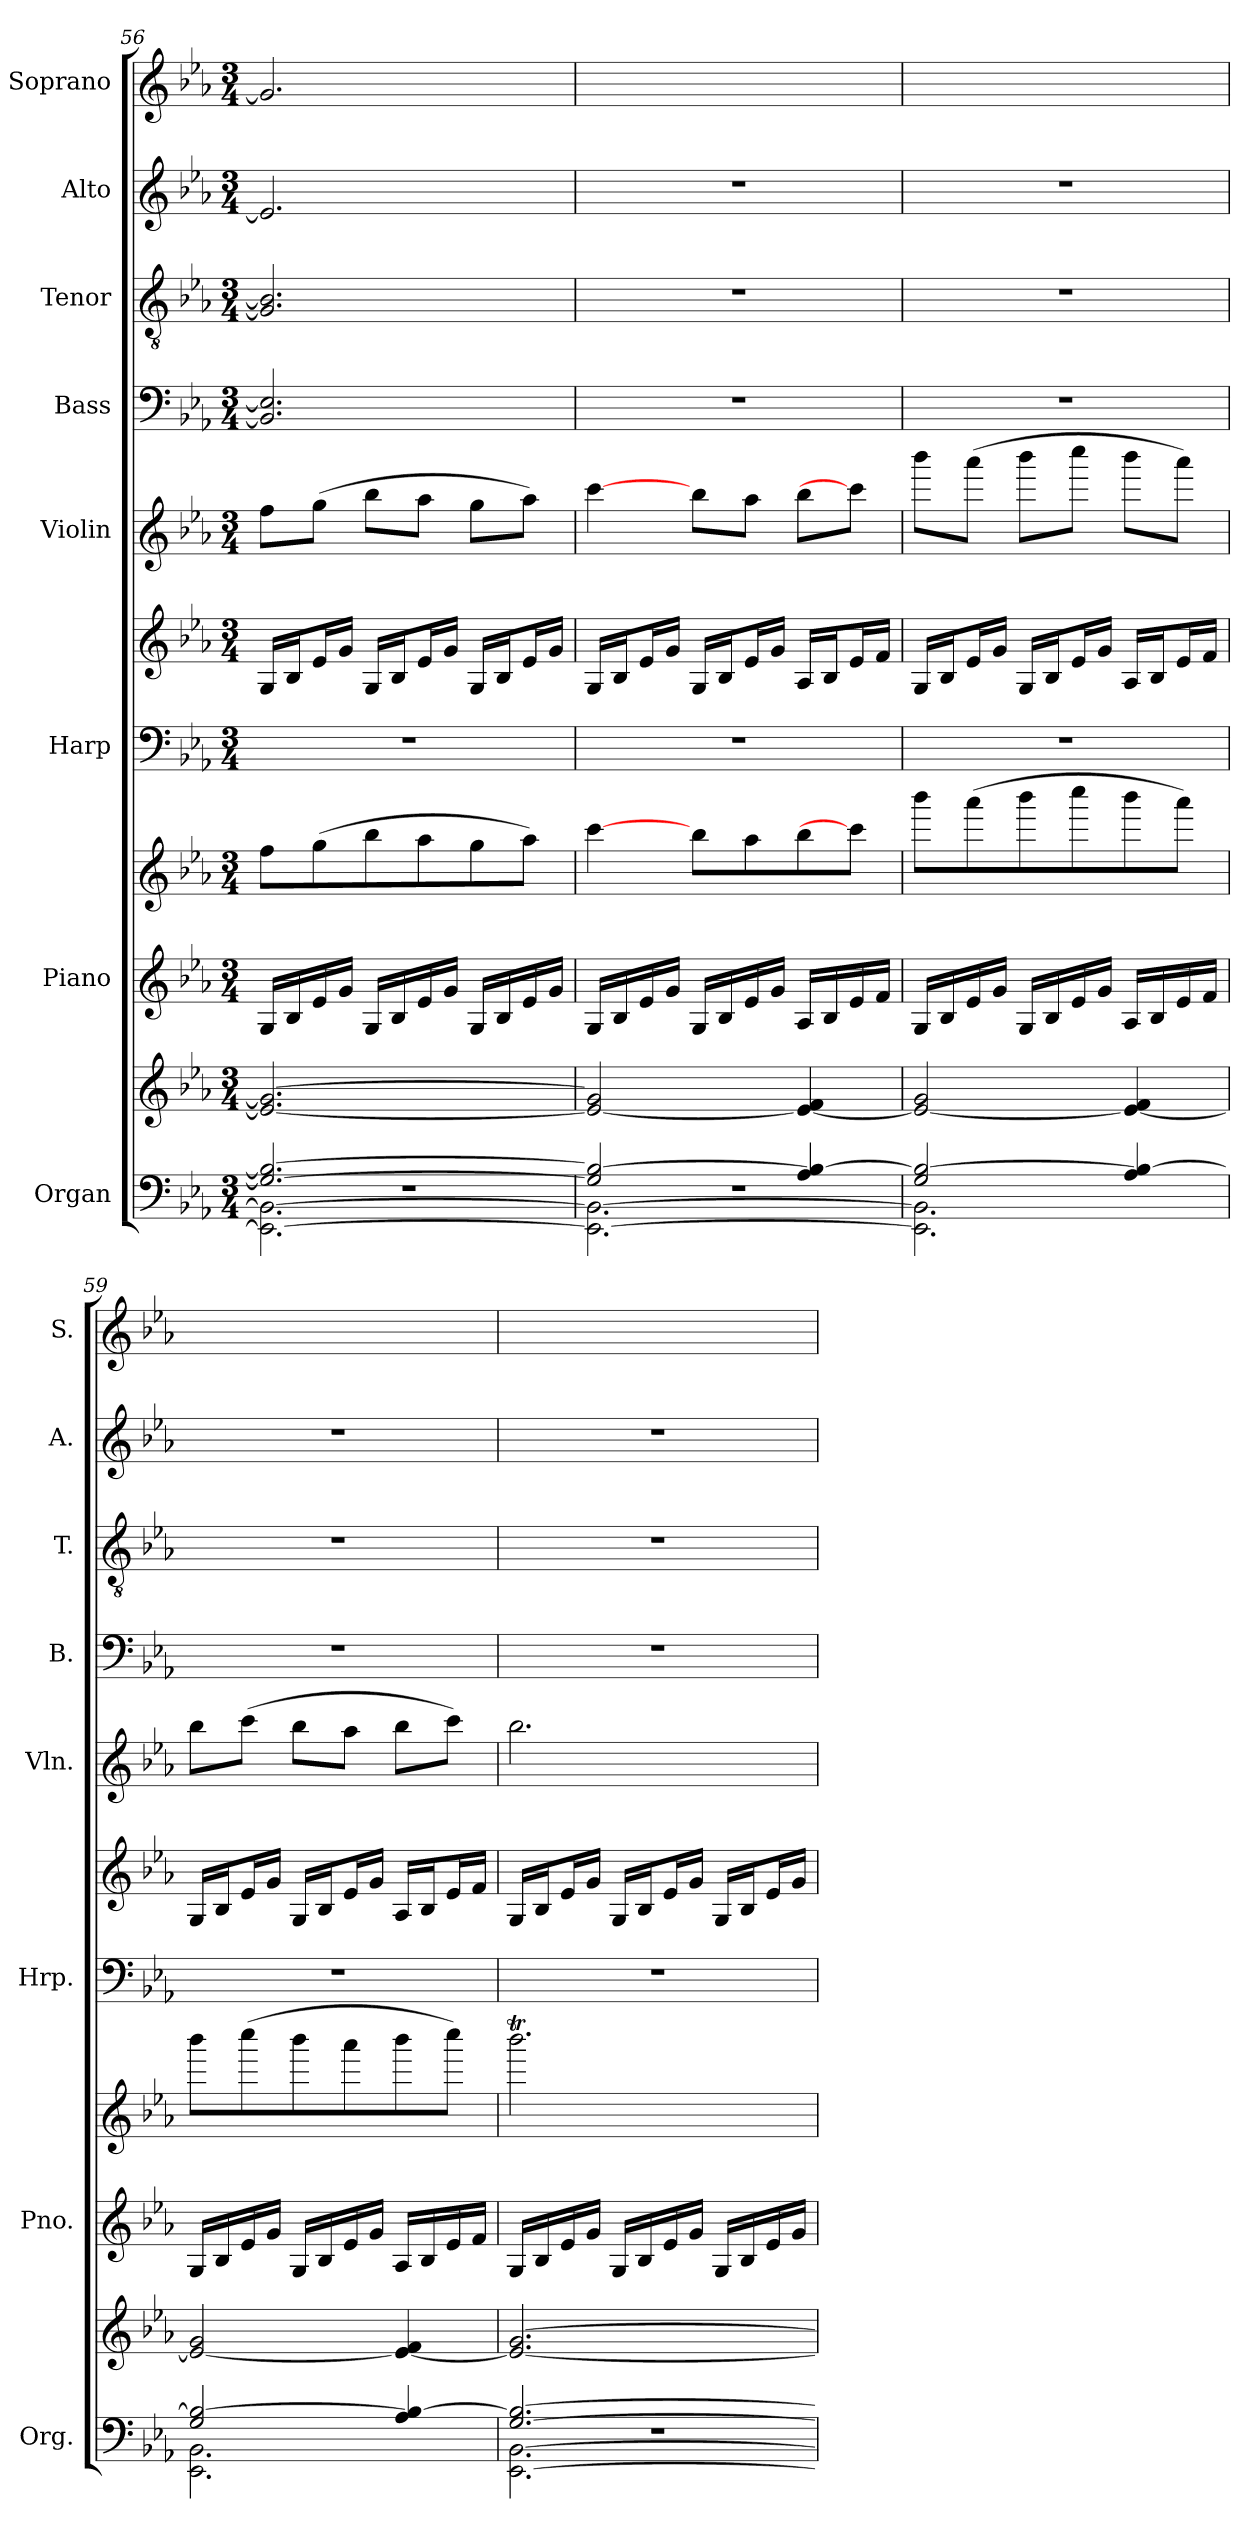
**kern	**kern	**kern	**kern	**kern	**kern	**kern	**kern	**kern	**kern	**kern
*part8	*part8	*part7	*part7	*part6	*part6	*part5	*part4	*part3	*part2	*part1
*staff11	*staff10	*staff9	*staff8	*staff7	*staff6	*staff5	*staff4	*staff3	*staff2	*staff1
*I"Organ	*	*I"Piano	*	*I"Harp	*	*I"Violin	*I"Bass	*I"Tenor	*I"Alto	*I"Soprano
*I'Org.	*	*I'Pno.	*	*I'Hrp.	*	*I'Vln.	*I'B.	*I'T.	*I'A.	*I'S.
*clefF4	*clefG2	*clefG2	*clefG2	*clefF4	*clefG2	*clefG2	*clefF4	*clefGv2	*clefG2	*clefG2
*k[b-e-a-]	*k[b-e-a-]	*k[b-e-a-]	*k[b-e-a-]	*k[b-e-a-]	*k[b-e-a-]	*k[b-e-a-]	*k[b-e-a-]	*k[b-e-a-]	*k[b-e-a-]	*k[b-e-a-]
*M3/4	*M3/4	*M3/4	*M3/4	*M3/4	*M3/4	*M3/4	*M3/4	*M3/4	*M3/4	*M3/4
=56	=56	=56	=56	=56	=56	=56	=56	=56	=56	=56
*^	*	*	*	*	*	*	*	*	*	*
*	*^	*	*	*	*	*	*	*	*	*	*
2.G/_ 2.B-/_	2.r	2.EE-\_ 2.BB-\_	2.e-/_ 2.g/_	16G/LL	8ff\L	2.r	16G/LL	8ff\L	2.BB-/] 2.E-/]	2.G/] 2.B-/]	2.e-/]	2.g/]
.	.	.	.	16B-/	.	.	16B-/J	.	.	.	.	.
.	.	.	.	16e-/	(>8gg\	.	16e-/L	(>8gg\J	.	.	.	.
.	.	.	.	16g/JJ	.	.	16g/JJ	.	.	.	.	.
.	.	.	.	16G/LL	8bb-\	.	16G/LL	8bb-\L	.	.	.	.
.	.	.	.	16B-/	.	.	16B-/J	.	.	.	.	.
.	.	.	.	16e-/	8aa-\	.	16e-/L	8aa-\J	.	.	.	.
.	.	.	.	16g/JJ	.	.	16g/JJ	.	.	.	.	.
.	.	.	.	16G/LL	8gg\	.	16G/LL	8gg\L	.	.	.	.
.	.	.	.	16B-/	.	.	16B-/J	.	.	.	.	.
.	.	.	.	16e-/	8aa-\J)	.	16e-/L	8aa-\J)	.	.	.	.
.	.	.	.	16g/JJ	.	.	16g/JJ	.	.	.	.	.
=57	=57	=57	=57	=57	=57	=57	=57	=57	=57	=57	=57	=57
2G/] 2B-/_	2.r	2.EE-\_ 2.BB-\_	2e-/_ 2g/]	16G/LL	[4ccc\	2.r	16G/LL	[4ccc\	2.r	2.r	2.r	2.ryy
.	.	.	.	16B-/	.	.	16B-/J	.	.	.	.	.
.	.	.	.	16e-/	.	.	16e-/L	.	.	.	.	.
.	.	.	.	16g/JJ	.	.	16g/JJ	.	.	.	.	.
.	.	.	.	16G/LL	8bb-\L	.	16G/LL	8bb-\L	.	.	.	.
.	.	.	.	16B-/	.	.	16B-/J	.	.	.	.	.
.	.	.	.	16e-/	8aa-\	.	16e-/L	8aa-\J	.	.	.	.
.	.	.	.	16g/JJ	.	.	16g/JJ	.	.	.	.	.
4A-/ 4B-/_	.	.	4e-/_ 4f/	16A-/LL	8bb-\	.	16A-/LL	8bb-\L	.	.	.	.
.	.	.	.	16B-/	.	.	16B-/J	.	.	.	.	.
.	.	.	.	16e-/	8ccc\J]	.	16e-/L	8ccc\J]	.	.	.	.
.	.	.	.	16f/JJ	.	.	16f/JJ	.	.	.	.	.
!!LO:PB:g=z
=58	=58	=58	=58	=58	=58	=58	=58	=58	=58	=58	=58	=58
2G/ 2B-/_	2.ryy	2.EE-\] 2.BB-\]	2e-/_ 2g/	16G/LL	8bbb-\L	2.r	16G/LL	8bbb-\L	2.r	2.r	2.r	2.ryy
.	.	.	.	16B-/	.	.	16B-/J	.	.	.	.	.
.	.	.	.	16e-/	(>8aaa-\	.	16e-/L	(>8aaa-\J	.	.	.	.
.	.	.	.	16g/JJ	.	.	16g/JJ	.	.	.	.	.
.	.	.	.	16G/LL	8bbb-\	.	16G/LL	8bbb-\L	.	.	.	.
.	.	.	.	16B-/	.	.	16B-/J	.	.	.	.	.
.	.	.	.	16e-/	8cccc\	.	16e-/L	8cccc\J	.	.	.	.
.	.	.	.	16g/JJ	.	.	16g/JJ	.	.	.	.	.
4A-/ 4B-/_	.	.	4e-/_ 4f/	16A-/LL	8bbb-\	.	16A-/LL	8bbb-\L	.	.	.	.
.	.	.	.	16B-/	.	.	16B-/J	.	.	.	.	.
.	.	.	.	16e-/	8aaa-\J)	.	16e-/L	8aaa-\J)	.	.	.	.
.	.	.	.	16f/JJ	.	.	16f/JJ	.	.	.	.	.
=59	=59	=59	=59	=59	=59	=59	=59	=59	=59	=59	=59	=59
2G/ 2B-/_	2.ryy	2.EE-\ 2.BB-\	2e-/_ 2g/	16G/LL	8bbb-\L	2.r	16G/LL	8bb-\L	2.r	2.r	2.r	2.ryy
.	.	.	.	16B-/	.	.	16B-/J	.	.	.	.	.
.	.	.	.	16e-/	(>8cccc\	.	16e-/L	(>8ccc\J	.	.	.	.
.	.	.	.	16g/JJ	.	.	16g/JJ	.	.	.	.	.
.	.	.	.	16G/LL	8bbb-\	.	16G/LL	8bb-\L	.	.	.	.
.	.	.	.	16B-/	.	.	16B-/J	.	.	.	.	.
.	.	.	.	16e-/	8aaa-\	.	16e-/L	8aa-\J	.	.	.	.
.	.	.	.	16g/JJ	.	.	16g/JJ	.	.	.	.	.
4A-/ 4B-/_	.	.	4e-/_ 4f/	16A-/LL	8bbb-\	.	16A-/LL	8bb-\L	.	.	.	.
.	.	.	.	16B-/	.	.	16B-/J	.	.	.	.	.
.	.	.	.	16e-/	8cccc\J)	.	16e-/L	8ccc\J)	.	.	.	.
.	.	.	.	16f/JJ	.	.	16f/JJ	.	.	.	.	.
=60	=60	=60	=60	=60	=60	=60	=60	=60	=60	=60	=60	=60
[2.G/ 2.B-/_	2.r	[2.EE-\ [2.BB-\	2.e-/_ [2.g/	16G/LL	2.bbb-T\	2.r	16G/LL	2.bb-\	2.r	2.r	2.r	2.ryy
.	.	.	.	16B-/	.	.	16B-/J	.	.	.	.	.
.	.	.	.	16e-/	.	.	16e-/L	.	.	.	.	.
.	.	.	.	16g/JJ	.	.	16g/JJ	.	.	.	.	.
.	.	.	.	16G/LL	.	.	16G/LL	.	.	.	.	.
.	.	.	.	16B-/	.	.	16B-/J	.	.	.	.	.
.	.	.	.	16e-/	.	.	16e-/L	.	.	.	.	.
.	.	.	.	16g/JJ	.	.	16g/JJ	.	.	.	.	.
.	.	.	.	16G/LL	.	.	16G/LL	.	.	.	.	.
.	.	.	.	16B-/	.	.	16B-/J	.	.	.	.	.
.	.	.	.	16e-/	.	.	16e-/L	.	.	.	.	.
.	.	.	.	16g/JJ	.	.	16g/JJ	.	.	.	.	.
*v	*v	*v	*	*	*	*	*	*	*	*	*	*
=	=	=	=	=	=	=	=	=	=	=
*-	*-	*-	*-	*-	*-	*-	*-	*-	*-	*-
